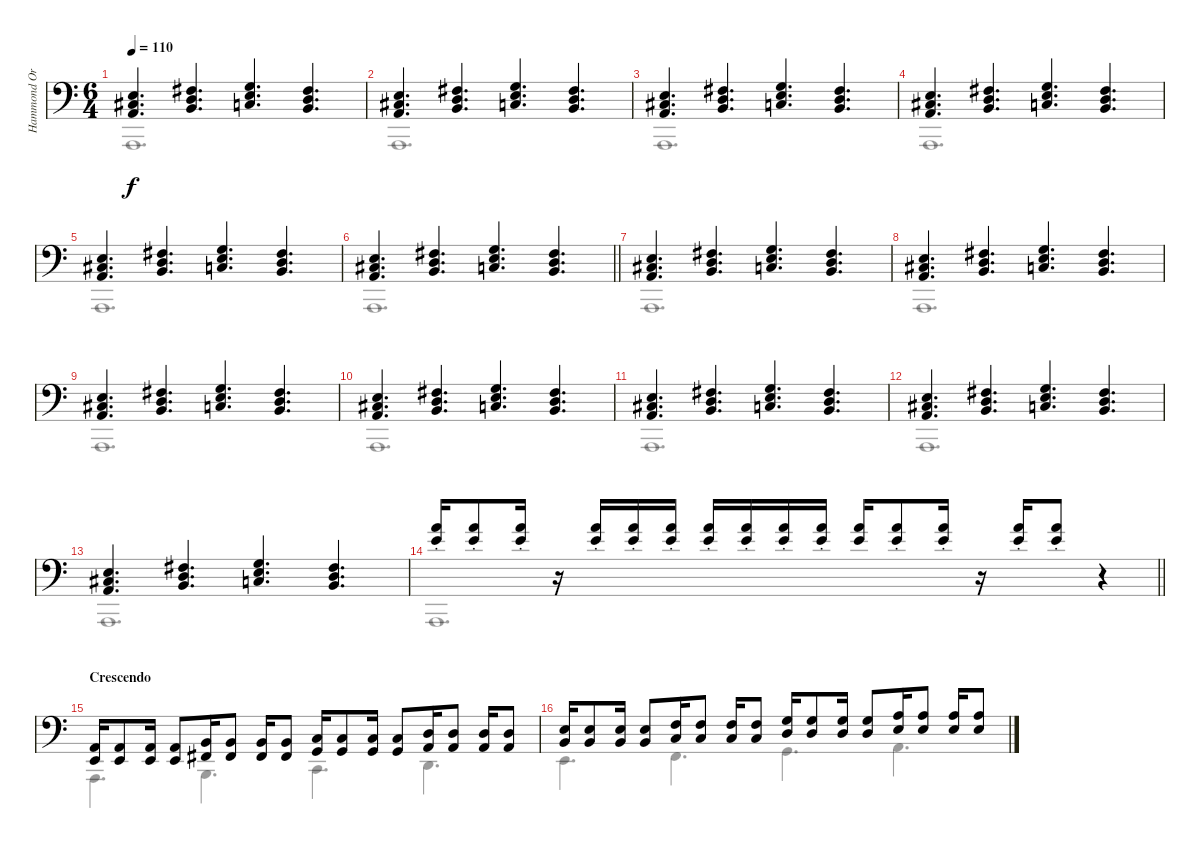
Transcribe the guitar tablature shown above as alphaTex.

\track ("Hammond Organ" "Hammond Or") {instrument drawbarorgan}
\staff {score}
\tuning (E4 B3 G3 D3 A2 Bb1 F1) {hide}
\voice
\ts (6 4)
\tempo 110
\clef f4
\ks c
(0.5 18.6 20.7).4{d dy f} (0.4 20.6 18.7).4{d} (0.3 18.6 19.7).4{d} (0.4 20.6 18.7).4{d} |
(0.5 18.6 20.7).4{d} (0.4 20.6 18.7).4{d} (0.3 18.6 19.7).4{d} (0.4 20.6 18.7).4{d} |
(0.5 18.6 20.7).4{d} (0.4 20.6 18.7).4{d} (0.3 18.6 19.7).4{d} (0.4 20.6 18.7).4{d} |
(0.5 18.6 20.7).4{d} (0.4 20.6 18.7).4{d} (0.3 18.6 19.7).4{d} (0.4 20.6 18.7).4{d} |
(0.5 18.6 20.7).4{d} (0.4 20.6 18.7).4{d} (0.3 18.6 19.7).4{d} (0.4 20.6 18.7).4{d} |
\barLineRight lightlight
(0.5 18.6 20.7).4{d} (0.4 20.6 18.7).4{d} (0.3 18.6 19.7).4{d} (0.4 20.6 18.7).4{d} |
(0.5 18.6 20.7).4{d} (0.4 20.6 18.7).4{d} (0.3 18.6 19.7).4{d} (0.4 20.6 18.7).4{d} |
(0.5 18.6 20.7).4{d} (0.4 20.6 18.7).4{d} (0.3 18.6 19.7).4{d} (0.4 20.6 18.7).4{d} |
(0.5 18.6 20.7).4{d} (0.4 20.6 18.7).4{d} (0.3 18.6 19.7).4{d} (0.4 20.6 18.7).4{d} |
(0.5 18.6 20.7).4{d} (0.4 20.6 18.7).4{d} (0.3 18.6 19.7).4{d} (0.4 20.6 18.7).4{d} |
(0.5 18.6 20.7).4{d} (0.4 20.6 18.7).4{d} (0.3 18.6 19.7).4{d} (0.4 20.6 18.7).4{d} |
(0.5 18.6 20.7).4{d} (0.4 20.6 18.7).4{d} (0.3 18.6 19.7).4{d} (0.4 20.6 18.7).4{d} |
(0.5 18.6 20.7).4{d} (0.4 20.6 18.7).4{d} (0.3 18.6 19.7).4{d} (0.4 20.6 18.7).4{d} |
\barLineRight lightlight
(19.4{st} 19.5).16 (19.4{st} 19.5).8 (19.4{st} 19.5).16 r.16 (19.4{st} 19.5).16 (19.4{st} 19.5).16 (19.4{st} 19.5).16 (19.4{st} 19.5).16 (19.4{st} 19.5).16 (19.4{st} 19.5).16 (19.4{st} 19.5).16 (19.4 19.5).16 (19.4{st} 19.5).8 (19.4{st} 19.5).16 r.16 (19.4{st} 19.5).16 (19.4{st} 19.5).8 r.4 |
\section ("" "Crescendo")
(0.5 11.7).16 (11.6 11.7).8 (11.6 11.7).16 (11.6 11.7).8 (13.6 13.7).16 (13.6 13.7).8 (13.6 13.7).16 (13.6 13.7).8 (14.6 14.7).16 (14.6 14.7).8 (14.6 14.7).16 (14.6 14.7).8 (16.6 16.7).16 (16.6 16.7).8 (16.6 16.7).16 (16.6 16.7).8 |
(18.6 18.7).16 (18.6 18.7).8 (18.6 18.7).16 (18.6 18.7).8 (19.6 19.7).16 (19.6 19.7).8 (19.6 19.7).16 (19.6 19.7).8 (21.6 21.7).16 (21.6 21.7).8 (21.6 21.7).16 (21.6 21.7).8 (23.6 23.7).16 (23.6 23.7).8 (23.6 23.7).16 (23.6 23.7).8
\voice
\clef f4
\ottava regular
\simile none
\ks c
4.7.1{d dy f} |
4.7.1{d} |
4.7.1{d} |
4.7.1{d} |
4.7.1{d} |
\barLineRight lightlight
4.7.1{d} |
4.7.1{d} |
4.7.1{d} |
4.7.1{d} |
4.7.1{d} |
4.7.1{d} |
4.7.1{d} |
4.7.1{d} |
\barLineRight lightlight
4.7.1{d} |
4.7.4{d} 1.6.4{d} 2.6.4{d} 4.6.4{d} |
6.6.4{d} 7.6.4{d} 9.6.4{d} 0.5.4{d}
